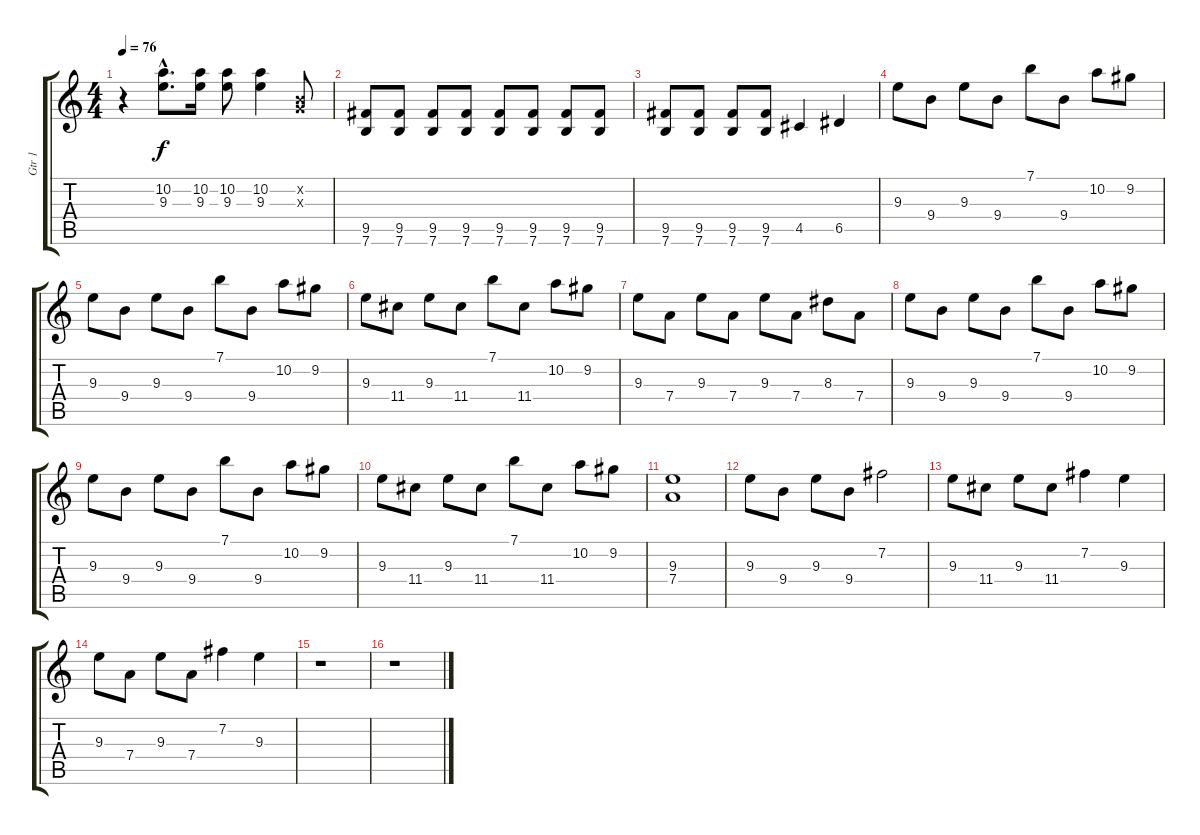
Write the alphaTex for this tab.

\track ("Gtr 1" "Gtr 1") {instrument electricguitarclean}
\staff {score tabs}
\tuning (E4 B3 G3 D3 A2 E2) {hide}
\ts (4 4)
\tempo 76
\clef g2
\ks c
r.4{dy f} (10.2{hac} 9.3{hac}).8{d} (10.2 9.3).16 (10.2 9.3).8 (10.2 9.3).4 (0.2{x} 0.3{x}).8 |
(9.5 7.6).8 (9.5 7.6).8 (9.5 7.6).8 (9.5 7.6).8 (9.5 7.6).8 (9.5 7.6).8 (9.5 7.6).8 (9.5 7.6).8 |
(9.5 7.6).8 (9.5 7.6).8 (9.5 7.6).8 (9.5 7.6).8 4.5.4 6.5.4 |
9.3.8 9.4.8 9.3.8 9.4.8 7.1.8 9.4.8 10.2.8 9.2.8 |
9.3.8 9.4.8 9.3.8 9.4.8 7.1.8 9.4.8 10.2.8 9.2.8 |
9.3.8 11.4.8 9.3.8 11.4.8 7.1.8 11.4.8 10.2.8 9.2.8 |
9.3.8 7.4.8 9.3.8 7.4.8 9.3.8 7.4.8 8.3.8 7.4.8 |
9.3.8 9.4.8 9.3.8 9.4.8 7.1.8 9.4.8 10.2.8 9.2.8 |
9.3.8 9.4.8 9.3.8 9.4.8 7.1.8 9.4.8 10.2.8 9.2.8 |
9.3.8 11.4.8 9.3.8 11.4.8 7.1.8 11.4.8 10.2.8 9.2.8 |
(9.3 7.4).1 |
9.3.8 9.4.8 9.3.8 9.4.8 7.2.2 |
9.3.8 11.4.8 9.3.8 11.4.8 7.2.4 9.3.4 |
9.3.8 7.4.8 9.3.8 7.4.8 7.2.4 9.3.4 |
r.1 |
r.1
